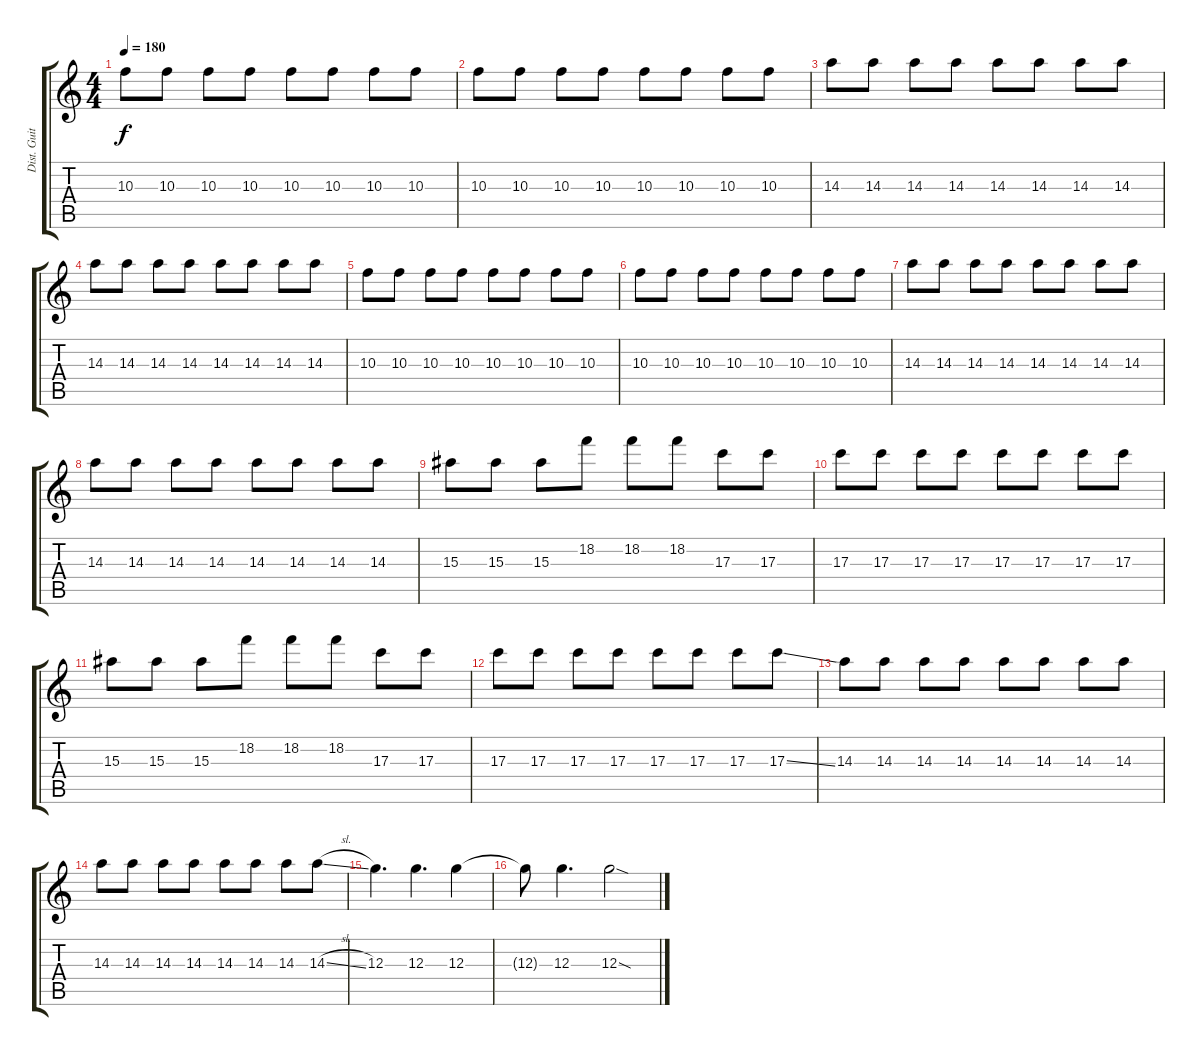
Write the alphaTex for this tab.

\track ("Dist. Guitar1" "Dist. Guit") {instrument distortionguitar}
\staff {score tabs}
\tuning (E4 B3 G3 D3 A2 E2) {hide}
\ts (4 4)
\tempo 180
\clef g2
\ks c
10.3.8{dy f} 10.3.8 10.3.8 10.3.8 10.3.8 10.3.8 10.3.8 10.3.8 |
10.3.8 10.3.8 10.3.8 10.3.8 10.3.8 10.3.8 10.3.8 10.3.8 |
14.3.8 14.3.8 14.3.8 14.3.8 14.3.8 14.3.8 14.3.8 14.3.8 |
14.3.8 14.3.8 14.3.8 14.3.8 14.3.8 14.3.8 14.3.8 14.3.8 |
10.3.8 10.3.8 10.3.8 10.3.8 10.3.8 10.3.8 10.3.8 10.3.8 |
10.3.8 10.3.8 10.3.8 10.3.8 10.3.8 10.3.8 10.3.8 10.3.8 |
14.3.8 14.3.8 14.3.8 14.3.8 14.3.8 14.3.8 14.3.8 14.3.8 |
14.3.8 14.3.8 14.3.8 14.3.8 14.3.8 14.3.8 14.3.8 14.3.8 |
15.3.8 15.3.8 15.3.8 18.2.8 18.2.8 18.2.8 17.3.8 17.3.8 |
17.3.8 17.3.8 17.3.8 17.3.8 17.3.8 17.3.8 17.3.8 17.3.8 |
15.3.8 15.3.8 15.3.8 18.2.8 18.2.8 18.2.8 17.3.8 17.3.8 |
17.3.8 17.3.8 17.3.8 17.3.8 17.3.8 17.3.8 17.3.8 17.3{ss}.8 |
14.3.8 14.3.8 14.3.8 14.3.8 14.3.8 14.3.8 14.3.8 14.3.8 |
14.3.8 14.3.8 14.3.8 14.3.8 14.3.8 14.3.8 14.3.8 14.3{sl}.8 |
12.3.4{d} 12.3.4{d} 12.3.4 |
12.3{t}.8 12.3.4{d} 12.3{sod}.2
